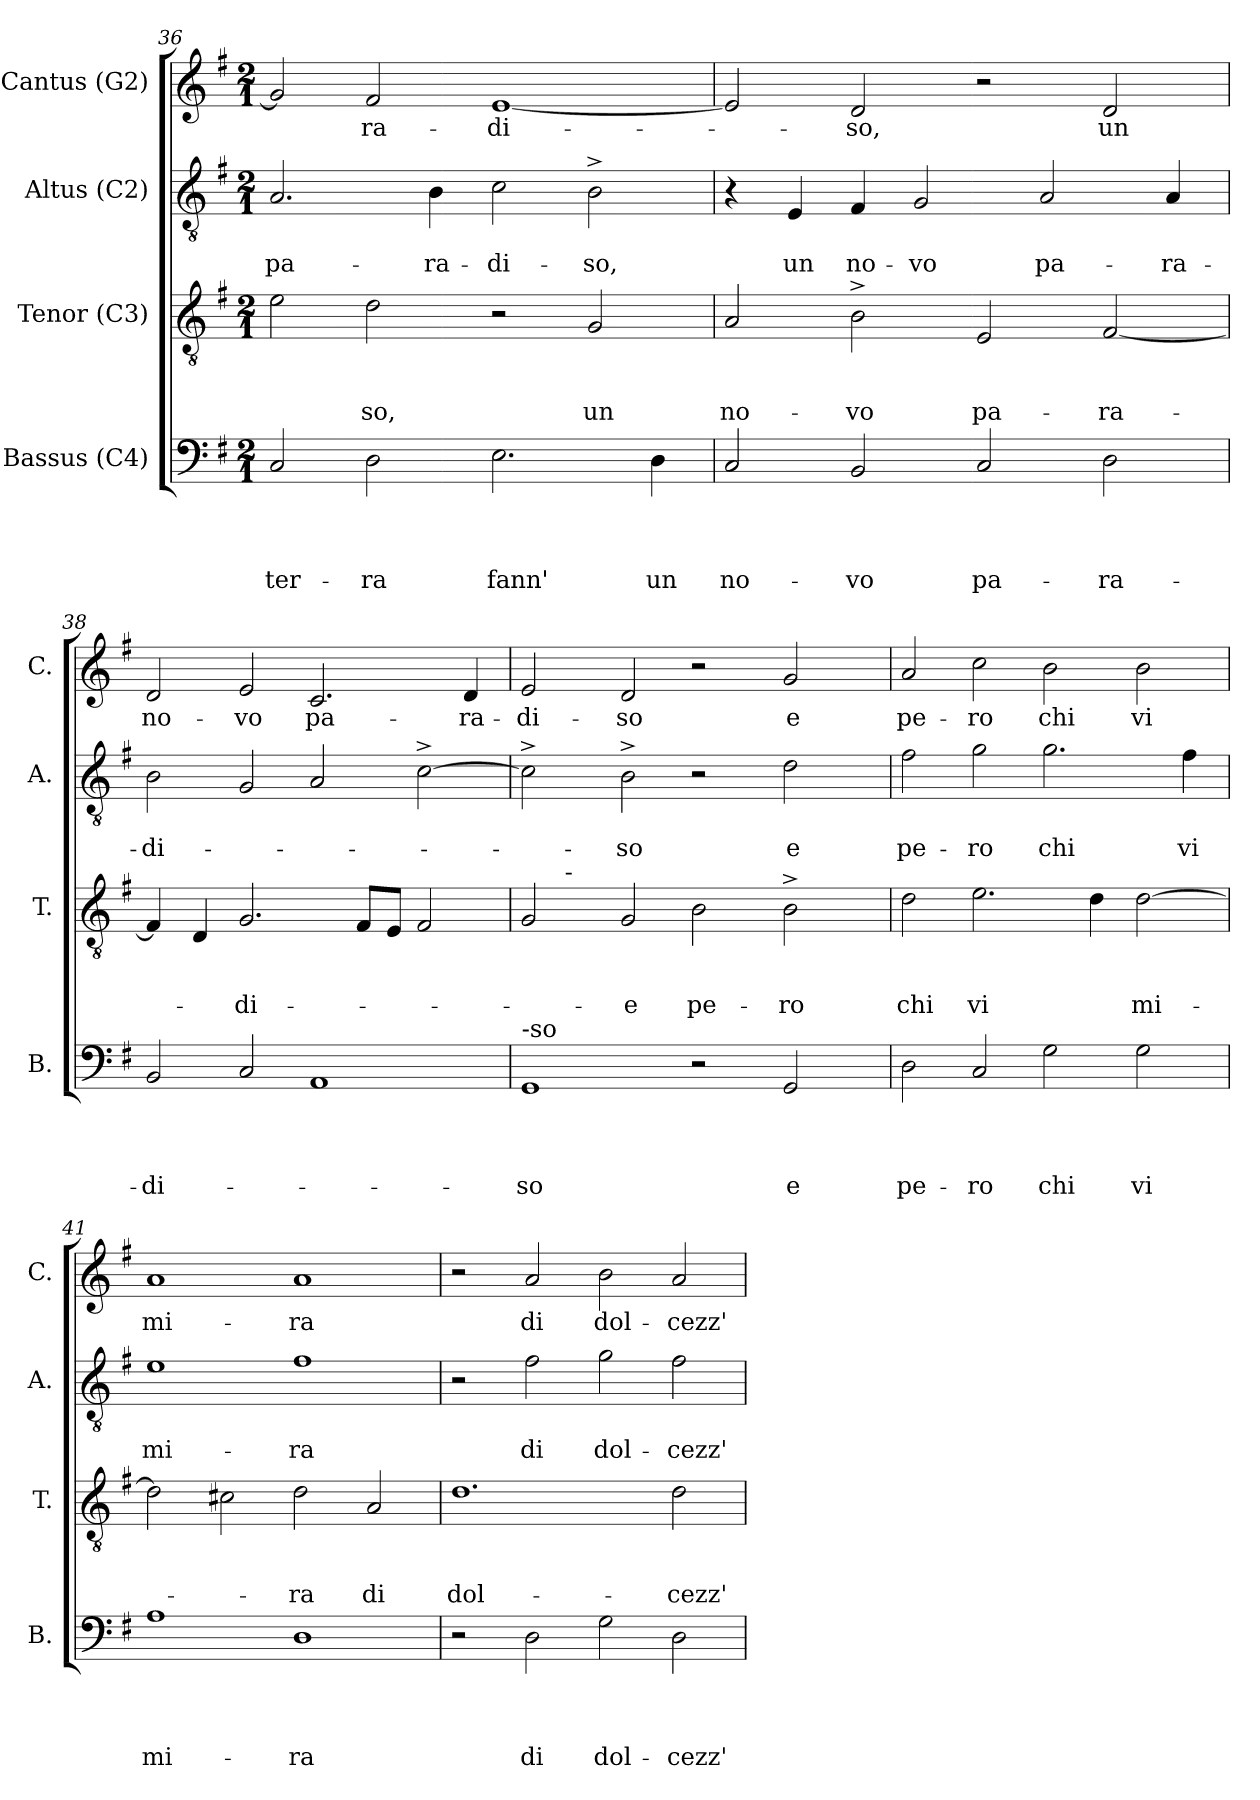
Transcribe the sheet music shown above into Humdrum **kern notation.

**kern	**text	**text	**text	**text	**kern	**text	**text	**text	**kern	**text	**text	**kern	**text
*part4	*part4	*part4	*part4	*part4	*part3	*part3	*part3	*part3	*part2	*part2	*part2	*part1	*part1
*staff4	*staff4	*staff4	*staff4	*staff4	*staff3	*staff3	*staff3	*staff3	*staff2	*staff2	*staff2	*staff1	*staff1
*I"Bassus (C4)	*	*	*	*	*I"Tenor (C3)	*	*	*	*I"Altus (C2)	*	*	*I"Cantus (G2)	*
*I'B.	*	*	*	*	*I'T.	*	*	*	*I'A.	*	*	*I'C.	*
*clefF4	*	*	*	*	*clefGv2	*	*	*	*clefGv2	*	*	*clefG2	*
*k[f#]	*	*	*	*	*k[f#]	*	*	*	*k[f#]	*	*	*k[f#]	*
*G:	*	*	*	*	*G:	*	*	*	*G:	*	*	*G:	*
*M2/1	*	*	*	*	*M2/1	*	*	*	*M2/1	*	*	*M2/1	*
=36	=36	=36	=36	=36	=36	=36	=36	=36	=36	=36	=36	=36	=36
!	!	!	!	!LO:LY:b	!	!	!	!	!	!	!LO:LY:b	!	!
2C/	.	.	.	ter-	2e\	.	.	.	2.A/	.	pa-	2g/]	.
!	!	!	!	!LO:LY:b	!	!	!	!LO:LY:b	!	!	!	!	!LO:LY:b
2D\	.	.	.	-ra	2d\	.	.	-so,	.	.	.	2f#/	-ra-
!	!	!	!	!	!	!	!	!	!	!	!LO:LY:b	!	!
.	.	.	.	.	.	.	.	.	4B\	.	-ra-	.	.
!	!	!	!	!LO:LY:b	!	!	!	!	!	!	!LO:LY:b	!	!LO:LY:b
2.E\	.	.	.	fann'	2r	.	.	.	2c\	.	-di-	[<1e	-di-
!	!	!	!	!	!	!	!	!LO:LY:b	!	!	!LO:LY:b	!	!
.	.	.	.	.	2G/	.	.	un	2B^>\	.	-so,	.	.
!	!	!	!	!LO:LY:b	!	!	!	!	!	!	!	!	!
4D\	.	.	.	un	.	.	.	.	.	.	.	.	.
=37	=37	=37	=37	=37	=37	=37	=37	=37	=37	=37	=37	=37	=37
!	!	!	!	!LO:LY:b	!	!	!	!LO:LY:b	!	!	!	!	!
2C/	.	.	.	no-	2A/	.	.	no-	4r	.	.	2e/]	.
!	!	!	!	!	!	!	!	!	!	!	!LO:LY:b	!	!
.	.	.	.	.	.	.	.	.	4E/	.	un	.	.
!	!	!	!	!LO:LY:b	!	!	!	!LO:LY:b	!	!	!LO:LY:b	!	!LO:LY:b
2BB/	.	.	.	-vo	2B^>\	.	.	-vo	4F#/	.	no-	2d/	-so,
!	!	!	!	!	!	!	!	!	!	!	!LO:LY:b	!	!
.	.	.	.	.	.	.	.	.	2G/	.	-vo	.	.
!	!	!	!	!LO:LY:b	!	!	!	!LO:LY:b	!	!	!	!	!
2C/	.	.	.	pa-	2E/	.	.	pa-	.	.	.	2r	.
!	!	!	!	!	!	!	!	!	!	!	!LO:LY:b	!	!
.	.	.	.	.	.	.	.	.	2A/	.	pa-	.	.
!	!	!	!	!LO:LY:b	!	!	!	!LO:LY:b	!	!	!	!	!LO:LY:b
2D\	.	.	.	-ra-	[<2F#/	.	.	-ra-	.	.	.	2d/	un
!	!	!	!	!	!	!	!	!	!	!	!LO:LY:b	!	!
.	.	.	.	.	.	.	.	.	4A/	.	-ra-	.	.
=38	=38	=38	=38	=38	=38	=38	=38	=38	=38	=38	=38	=38	=38
!	!	!	!	!LO:LY:b	!	!	!	!	!	!	!LO:LY:b	!	!LO:LY:b
2BB/	.	.	.	-di-	4F#/]	.	.	.	2B\	.	-di-	2d/	no-
.	.	.	.	.	4D/	.	.	.	.	.	.	.	.
!	!	!	!	!	!	!	!	!LO:LY:b	!	!	!	!	!LO:LY:b
2C/	.	.	.	.	2.G/	.	.	-di-	2G/	.	.	2e/	-vo
!	!	!	!	!	!	!	!	!	!	!	!	!	!LO:LY:b
1AA	.	.	.	.	.	.	.	.	2A/	.	.	2.c/	pa-
.	.	.	.	.	8F#/L	.	.	.	.	.	.	.	.
.	.	.	.	.	8E/J	.	.	.	.	.	.	.	.
.	.	.	.	.	2F#/	.	.	.	[<2c^>\	.	.	.	.
!	!	!	!	!	!	!	!	!	!	!	!	!	!LO:LY:b
.	.	.	.	.	.	.	.	.	.	.	.	4d/	-ra-
!!LO:LB:g=z
=39	=39	=39	=39	=39	=39	=39	=39	=39	=39	=39	=39	=39	=39
!LO:TX:a:t=-so	!	!	!	!	!	!	!	!	!	!	!	!	!
!	!	!	!	!LO:LY:b:rj	!	!	!	!	!	!	!	!	!LO:LY:b
*	*	*	*	*	*^	*	*	*	*	*	*	*	*
1GG	.	.	.	-so	2G/	8ryy	.	.	.	2c^>\]	.	.	2e/	-di-
.	.	.	.	.	.	32ryy	.	.	.	.	.	.	.	.
!	!	!	!	!	!	!LO:TX:a:t=-	!	!	!	!	!	!	!	!
.	.	.	.	.	.	1ryy	.	.	.	.	.	.	.	.
!	!	!	!	!	!	!	!	!	!LO:LY:b	!	!	!LO:LY:b	!	!LO:LY:b
.	.	.	.	.	2G/	.	.	.	-e	2B^>\	.	-so	2d/	-so
!	!	!	!	!	!	!	!	!	!LO:LY:b	!	!	!	!	!
2r	.	.	.	.	2B\	.	.	.	pe-	2r	.	.	2r	.
.	.	.	.	.	.	2ryy	.	.	.	.	.	.	.	.
!	!	!	!	!LO:LY:b	!	!	!	!	!LO:LY:b	!	!	!LO:LY:b	!	!LO:LY:b
2GG/	.	.	.	e	2B^>\	.	.	.	-ro	2d\	.	e	2g/	e
.	.	.	.	.	.	4ryy	.	.	.	.	.	.	.	.
.	.	.	.	.	.	16.ryy	.	.	.	.	.	.	.	.
=40	=40	=40	=40	=40	=40	=40	=40	=40	=40	=40	=40	=40	=40	=40
!	!	!	!	!LO:LY:b	!	!	!	!	!LO:LY:b	!	!	!LO:LY:b	!	!LO:LY:b
*	*	*	*	*	*v	*v	*	*	*	*	*	*	*	*
2D\	.	.	.	pe-	2d\	.	.	chi	2f#\	.	pe-	2a/	pe-
!	!	!	!	!LO:LY:b	!	!	!	!LO:LY:b	!	!	!LO:LY:b	!	!LO:LY:b
2C/	.	.	.	-ro	2.e\	.	.	vi	2g\	.	-ro	2cc\	-ro
!	!	!	!	!LO:LY:b	!	!	!	!	!	!	!LO:LY:b	!	!LO:LY:b
2G\	.	.	.	chi	.	.	.	.	2.g\	.	chi	2b\	chi
.	.	.	.	.	4d\	.	.	.	.	.	.	.	.
!	!	!	!	!LO:LY:b	!	!	!	!LO:LY:b	!	!	!	!	!LO:LY:b
2G\	.	.	.	vi	[>2d\	.	.	mi-	.	.	.	2b\	vi
!	!	!	!	!	!	!	!	!	!	!	!LO:LY:b	!	!
.	.	.	.	.	.	.	.	.	4f#\	.	vi	.	.
=41	=41	=41	=41	=41	=41	=41	=41	=41	=41	=41	=41	=41	=41
!	!	!	!	!LO:LY:b	!	!	!	!	!	!	!LO:LY:b	!	!LO:LY:b
1A	.	.	.	mi-	2d\]	.	.	.	1e	.	mi-	1a	mi-
.	.	.	.	.	2c#\	.	.	.	.	.	.	.	.
!	!	!	!	!LO:LY:b	!	!	!	!LO:LY:b	!	!	!LO:LY:b	!	!LO:LY:b
1D	.	.	.	-ra	2d\	.	.	-ra	1f#	.	-ra	1a	-ra
!	!	!	!	!	!	!	!	!LO:LY:b	!	!	!	!	!
.	.	.	.	.	2A/	.	.	di	.	.	.	.	.
=42	=42	=42	=42	=42	=42	=42	=42	=42	=42	=42	=42	=42	=42
!	!	!	!	!	!	!	!	!LO:LY:b	!	!	!	!	!
2r	.	.	.	.	1.d	.	.	dol-	2r	.	.	2r	.
!	!	!	!	!LO:LY:b	!	!	!	!	!	!	!LO:LY:b	!	!LO:LY:b
2D\	.	.	.	di	.	.	.	.	2f#\	.	di	2a/	di
!	!	!	!	!LO:LY:b	!	!	!	!	!	!	!LO:LY:b	!	!LO:LY:b
2G\	.	.	.	dol-	.	.	.	.	2g\	.	dol-	2b\	dol-
!	!	!	!	!LO:LY:b	!	!	!	!LO:LY:b	!	!	!LO:LY:b	!	!LO:LY:b
2D\	.	.	.	-cezz'	2d\	.	.	-cezz'	2f#\	.	-cezz'	2a/	-cezz'
=	=	=	=	=	=	=	=	=	=	=	=	=	=
*-	*-	*-	*-	*-	*-	*-	*-	*-	*-	*-	*-	*-	*-
